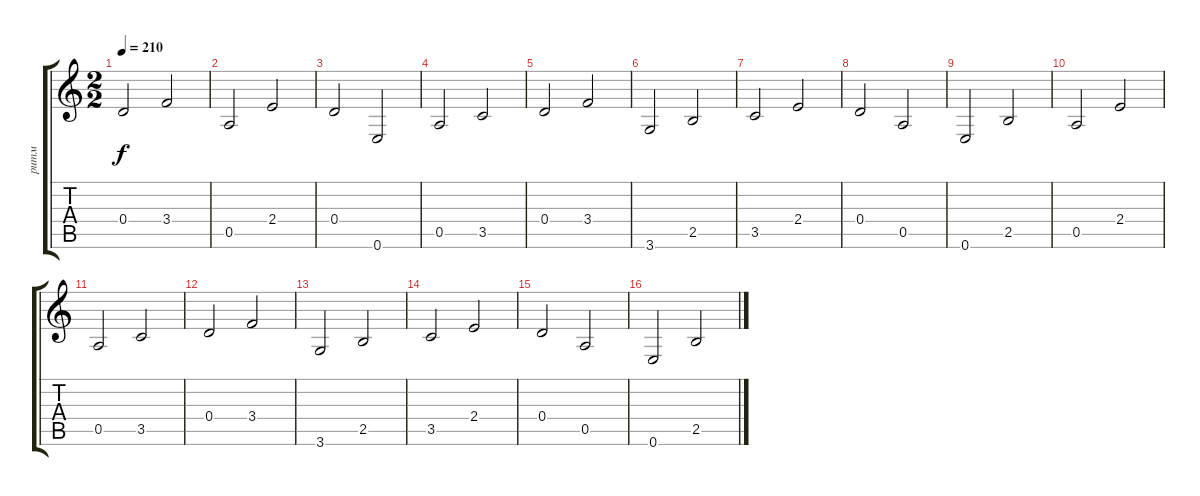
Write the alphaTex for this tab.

\track ("ритм" "ритм") {instrument acousticguitarsteel}
\staff {score tabs}
\tuning (E4 B3 G3 D3 A2 E2) {hide}
\ts (2 2)
\tempo 210
\clef g2
\ks c
0.4.2{dy f} 3.4.2 |
0.5.2 2.4.2 |
0.4.2 0.6.2 |
0.5.2 3.5.2 |
0.4.2 3.4.2 |
3.6.2 2.5.2 |
3.5.2 2.4.2 |
0.4.2 0.5.2 |
0.6.2 2.5.2 |
0.5.2 2.4.2 |
0.5.2 3.5.2 |
0.4.2 3.4.2 |
3.6.2 2.5.2 |
3.5.2 2.4.2 |
0.4.2 0.5.2 |
0.6.2 2.5.2
